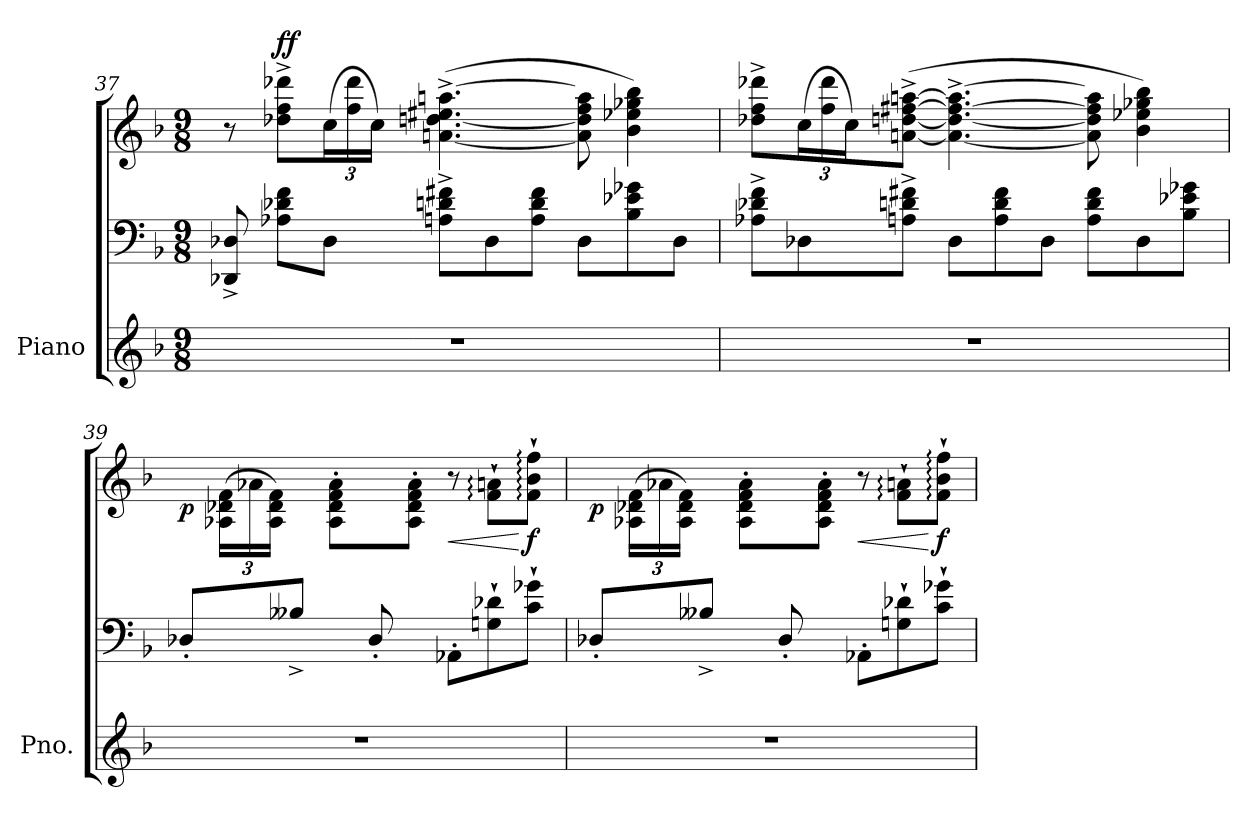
**kern	**kern	**kern	**dynam
*part1	*part1	*part1	*part1
*staff3	*staff2	*staff1	*staff1/2/3
*I"Piano	*	*	*
*I'Pno.	*	*	*
*clefG2	*clefF4	*clefG2	*
*k[b-]	*k[b-]	*k[b-]	*
*F:	*F:	*F:	*
*M9/8	*M9/8	*M9/8	*
=37	=37	=37	=37
8%9r	8DD-X/^ 8D-X/^	8r	.
!	!	!	!LO:DY:a
.	8A-X\ 8d-X\ 8f\L	8dd-X\^ 8ff\^ 8ddd-X\^L	ff
*	*	*Xbrackettup	*
.	8D-\J	(>24cc\L	.
.	.	24ff\ 24ddd-\	.
.	.	24cc\JJ)	.
.	8An\^ 8dn\^ 8f#X\^L	(>[4.an\^ [4.ddn\^ 4.ee#X\^ [4.aan\^	.
.	8D-i\	.	.
.	8A\ 8d\ 8f#\J	.	.
.	8D-\L	8a\] 8dd\] 8ff\ 8aa\]	.
.	8B-\ 8e-X\ 8g-X\	4b-\ 4ee-X\ 4gg-X\ 4bb-\)	.
.	8D-\J	.	.
!!LO:PB:g=z
=38	=38	=38	=38
8%9r	8A-X\^ 8d-X\^ 8f\^L	8dd-X\^ 8ff\^ 8ddd-X\^L	.
.	8D-X\	(>24cc\L	.
.	.	24ff\ 24ddd-\	.
.	.	24cc\J)	.
.	8An\^ 8dn\^ 8f#X\^J	(>[8an\^ [8ddn\^ [8ff#X\^ [8aan\^J	.
.	8D-i\L	4.a\_^ 4.dd\_^ 4.ff#\_^ 4.aa\_^	.
.	8A\ 8d\ 8f#\	.	.
.	8D-\J	.	.
.	8A\ 8d\ 8f#\L	8a\] 8dd\] 8ff#\] 8aa\]	.
.	8D-\	4b-\ 4ee-X\ 4gg-X\ 4bb-\)	.
.	8B-\ 8e-X\ 8g-X\J	.	.
=39	=39	=39	=39
*	*^	*	*
!	!	!	!	!LO:DY:b
8%9r	8D-X'/L	2.ryy	8ryy	p
.	8ryy	.	(<24A-X\ 24d-X\ 24f\L	.
.	.	.	24a-X\	.
.	.	.	24A-\ 24d-\ 24f\J)	.
.	8B--X^/J	.	8ryy	.
.	8ryy	.	8A-\' 8d-\' 8f\' 8a-\'L	.
.	8D-'/	.	8ryy	.
.	2ryy	.	8A-\' 8d-\' 8f\' 8a-\'J	.
!	!	!	!	!LO:HP:b
.	.	8AA-X'\L	8r	<
.	.	8Gn\` 8d-X\`	8f\:` 8an\:`L	.
!	!	!	!	!LO:DY:n=1:b
.	.	8c\` 8g-X\`J	8f\:` 8b-\:` 8ff\:`J	[ f
=40	=40	=40	=40	=40
!	!	!	!	!LO:DY:b
8%9r	8D-X'/L	2.ryy	8ryy	p
.	8ryy	.	(<24A-X\ 24d-X\ 24f\L	.
.	.	.	24a-X\	.
.	.	.	24A-\ 24d-\ 24f\J)	.
.	8B--X^/J	.	8ryy	.
.	8ryy	.	8A-\' 8d-\' 8f\' 8a-\'L	.
.	8D-'/	.	8ryy	.
.	2ryy	.	8A-\' 8d-\' 8f\' 8a-\'J	.
!	!	!	!	!LO:HP:b
.	.	8AA-X'\L	8r	<
.	.	8Gn\` 8d-X\`	8f\:` 8an\:`L	.
!	!	!	!	!LO:DY:n=1:b
.	.	8c\` 8g-X\`J	8f\:` 8b-\:` 8ff\:`J	[ f
*	*v	*v	*	*
=	=	=	=
*-	*-	*-	*-
